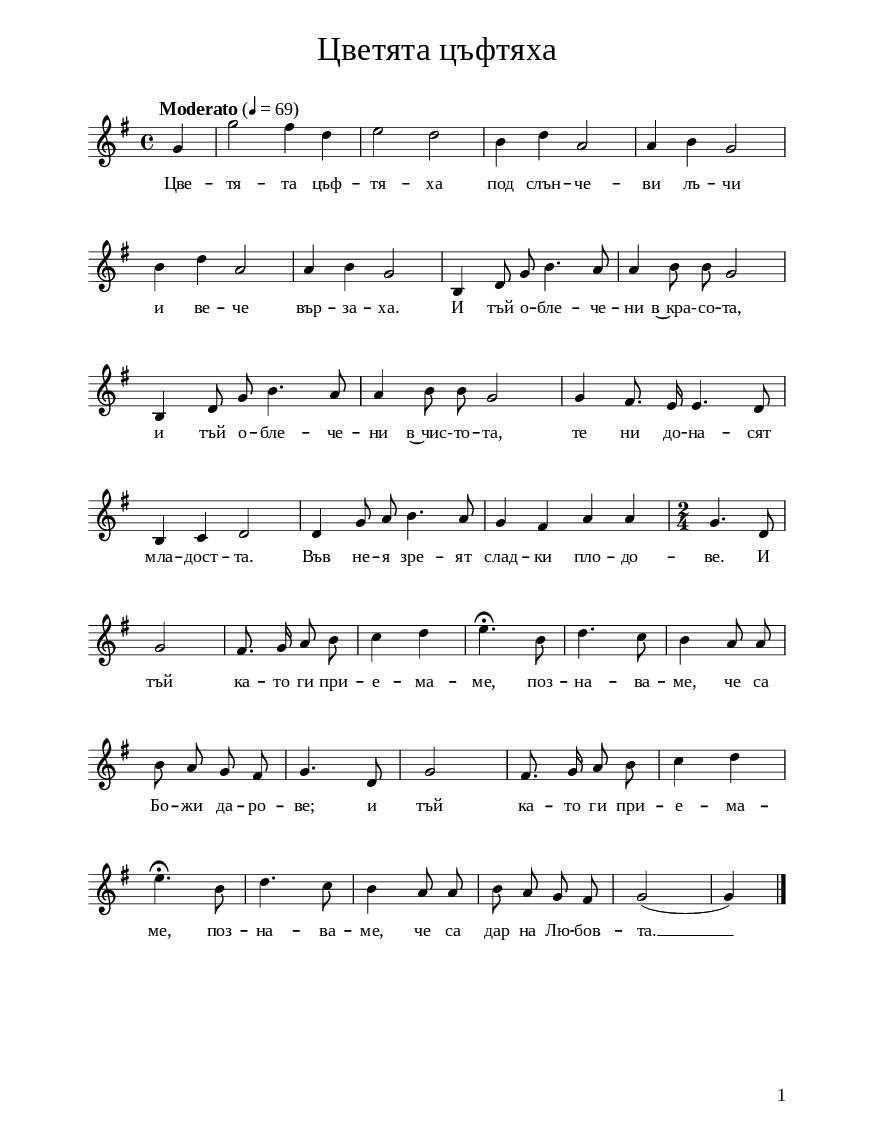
\version "2.24.3"

% include paper part and global functions
\include "include/globals.ily"

\bookpart {
  \label #'ref113
  \tocItem \markup "Цветята цъфтяха"
  \include "include/bookpart-paper.ily"
  \score {
    \include "include/score-layout.ily"


    \new Voice \absolute {
      \clef treble
      \key g \major
      \time 4/4
      \tempoFunc "Moderato" 4 "69"
      \autoBeamOff

      \partial 4

      g'4 | g''2 fis''4 d''4 |e''2 d''2 | b'4  d''4 a'2| a'4 b'4 g'2 | \break

      b'4 d''4 a'2 | a'4 b'4 g'2| b4 d'8 g'8 b'4. a'8 | a'4 b'8 b'8 g'2 | \break

      b4 d'8 g'8 b'4. a'8 | a'4 b'8 b'8 g'2 | g'4 fis'8. e'16 e'4. d'8 | \break

      b4 c'4 d'2 | d'4 g'8 a'8 b'4. a'8 | g'4 fis'4 a'4 a'4 |  \time 2/4 g'4. d'8 | \break

      g'2 | fis'8. g'16 a'8 b'8 | c''4 d''4 | e''4.\fermata b'8 | d''4. c''8 | b'4 a'8 a'8 | \break

      b'8 a'8 g'8 fis'8 | g'4. d'8 | g'2 | fis'8. g'16 a'8 b'8 | c''4 d''4 | \break

      e''4.\fermata b'8 | d''4. c''8 | b'4 a'8 a'8 | b'8 a'8 g'8 fis'8 | g'2 ( | g'4 ) \bar "|."
    }

    \addlyrics {
      Цве -- тя -- та цъф -- тя -- ха под слън -- че -- ви лъ -- чи

      и ве -- че вър -- за -- ха. И тъй о -- бле -- че -- ни "в~кра-" -- со -- та,

      и тъй о -- бле -- че -- ни "в~чис-" -- то -- та, те ни до -- на -- сят

      мла -- дост -- та. Във не -- я зре -- ят слад -- ки пло -- до -- ве. И

      тъй ка -- то ги при -- е -- ма -- ме, поз -- на -- ва -- ме, че са

      Бо -- жи да -- ро -- ве;  и

      тъй ка -- то ги при -- е -- ма -- ме, поз -- на -- ва -- ме, че са дар на Лю -- бов -- та. __
    }
      \header {
        title = \titleFunc #'ref_desc_14 "Цветята цъфтяха" "Cvetjata căftjaha"
      }

      \midi{}

    } % score
  } % bookpart
